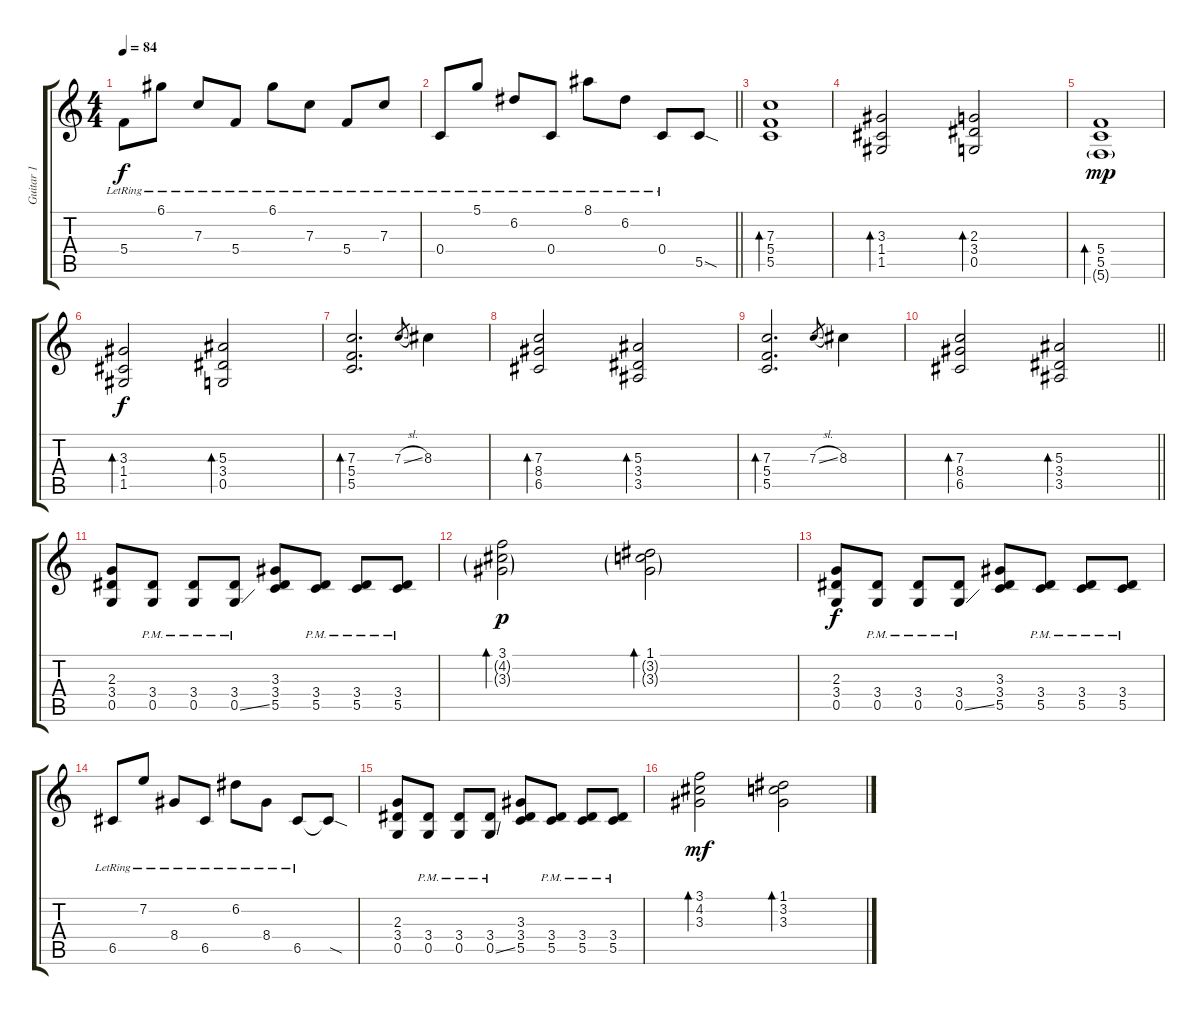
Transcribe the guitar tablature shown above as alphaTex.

\track ("Guitar 1" "Guitar 1") {instrument electricguitarjazz}
\staff {score tabs}
\tuning (D4 A3 F3 C3 G2 C2) {hide}
\ts (4 4)
\tempo 84
\clef g2
\ks c
5.4{lr}.8{dy f} 6.1{lr}.8 7.3{lr}.8 5.4{lr}.8 6.1{lr}.8 7.3{lr}.8 5.4{lr}.8 7.3{lr}.8 |
\barLineRight lightlight
0.4{lr}.8 5.1{lr}.8 6.2{lr}.8 0.4{lr}.8 8.1{lr}.8 6.2{lr}.8 0.4{lr}.8 5.5{sod}.8 |
(7.3 5.4 5.5).1{bd 60} |
(3.3 1.4 1.5).2{bd 120} (2.3 3.4 0.5).2{bd 120} |
(5.4 5.5 5.6{g}).1{bd 120 dy mp} |
(3.3 1.4 1.5).2{bd 120 dy f} (5.3 3.4 0.5).2{bd 120} |
(7.3 5.4 5.5).2{d bd 120} 7.3{sl}.8{gr} 8.3.4 |
(7.3 8.4 6.5).2{bd 120} (5.3 3.4 3.5).2{bd 120} |
(7.3 5.4 5.5).2{d bd 120} 7.3{sl}.8{gr} 8.3.4 |
\barLineRight lightlight
(7.3 8.4 6.5).2{bd 120} (5.3 3.4 3.5).2{bd 120} |
(2.3 3.4 0.5).8 (3.4{pm} 0.5{pm}).8 (3.4{pm} 0.5{pm}).8 (3.4{pm} 0.5{ss pm}).8 (3.3 3.4 5.5).8 (3.4{pm} 5.5{pm}).8 (3.4{pm} 5.5{pm}).8 (3.4{pm} 5.5{pm}).8 |
(3.1 4.2{g} 3.3{g}).2{bd 120 dy p} (1.1 3.2{g} 3.3{g}).2{bd 60} |
(2.3 3.4 0.5).8{dy f} (3.4{pm} 0.5{pm}).8 (3.4{pm} 0.5{pm}).8 (3.4{pm} 0.5{ss pm}).8 (3.3 3.4 5.5).8 (3.4{pm} 5.5{pm}).8 (3.4{pm} 5.5{pm}).8 (3.4{pm} 5.5{pm}).8 |
6.5{lr}.8 7.2{lr}.8 8.4{lr}.8 6.5{lr}.8 6.2{lr}.8 8.4{lr}.8 6.5{lr}.8 6.5{sod t}.8 |
(2.3 3.4 0.5).8 (3.4{pm} 0.5{pm}).8 (3.4{pm} 0.5{pm}).8 (3.4{pm} 0.5{ss pm}).8 (3.3 3.4 5.5).8 (3.4{pm} 5.5{pm}).8 (3.4{pm} 5.5{pm}).8 (3.4{pm} 5.5{pm}).8 |
(3.1 4.2 3.3).2{bd 120 dy mf} (1.1 3.2 3.3).2{bd 60}
